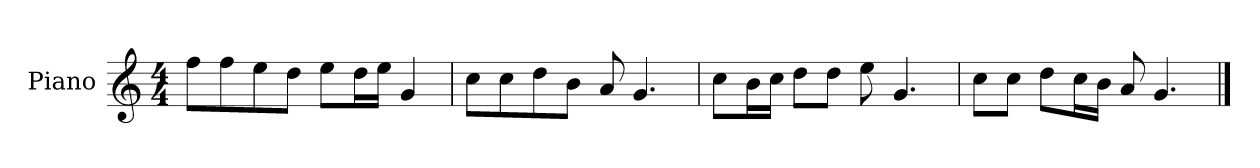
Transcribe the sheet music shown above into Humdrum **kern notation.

**kern
*part1
*staff1
*I"Piano
*I'P-no
*clefG2
*k[]
*M4/4
*MM90
=1
8ff\L
8ff\
8ee\
8dd\J
8ee\L
16dd\L
16ee\JJ
4g/
=2
8cc\L
8cc\
8dd\
8b\J
8a/
4.g/
=3
8cc\L
16b\L
16cc\JJ
8dd\L
8dd\J
8ee\
4.g/
=4
8cc\L
8cc\J
8dd\L
16cc\L
16b\JJ
8a/
4.g/
==
*-
